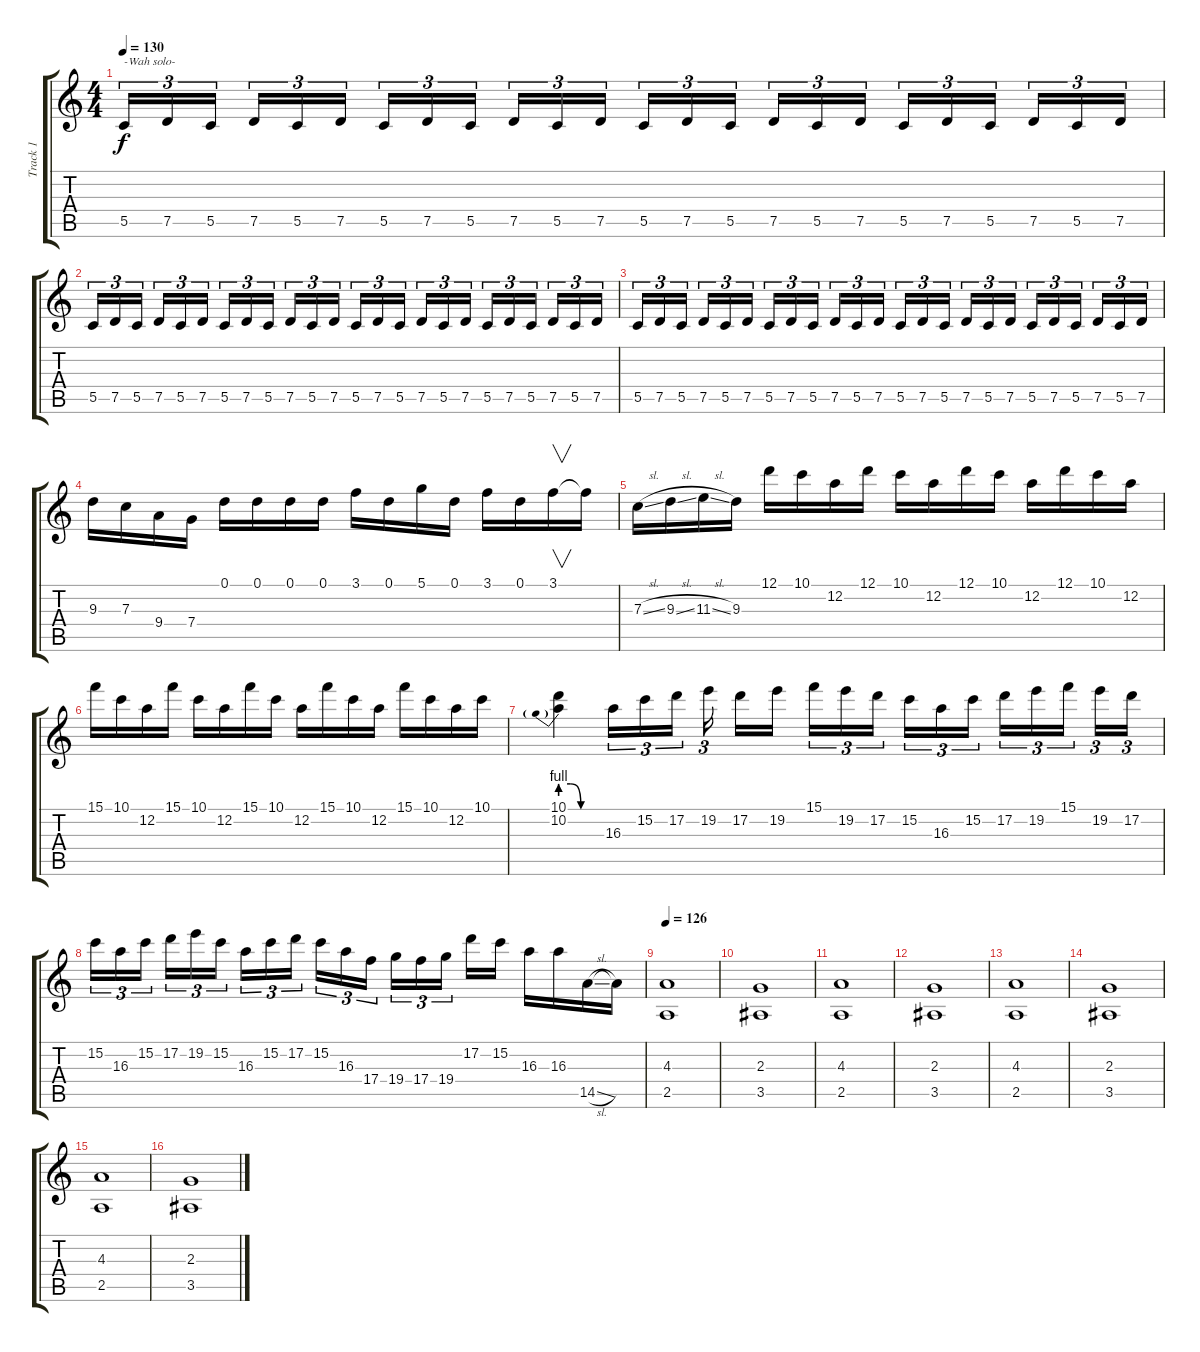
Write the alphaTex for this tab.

\track ("Track 1" "Track 1") {instrument distortionguitar}
\staff {score tabs}
\tuning (D4 A3 F3 C3 G2 D2) {hide}
\ts (4 4)
\tempo 130
\clef g2
\ks c
5.5.16{tu (3 2) txt "-Wah solo-" dy f} 7.5.16{tu (3 2)} 5.5.16{tu (3 2) beam splitsecondary} 7.5.16{tu (3 2)} 5.5.16{tu (3 2)} 7.5.16{tu (3 2)} 5.5.16{tu (3 2)} 7.5.16{tu (3 2)} 5.5.16{tu (3 2) beam splitsecondary} 7.5.16{tu (3 2)} 5.5.16{tu (3 2)} 7.5.16{tu (3 2)} 5.5.16{tu (3 2)} 7.5.16{tu (3 2)} 5.5.16{tu (3 2) beam splitsecondary} 7.5.16{tu (3 2)} 5.5.16{tu (3 2)} 7.5.16{tu (3 2)} 5.5.16{tu (3 2)} 7.5.16{tu (3 2)} 5.5.16{tu (3 2) beam splitsecondary} 7.5.16{tu (3 2)} 5.5.16{tu (3 2)} 7.5.16{tu (3 2)} |
5.5.16{tu (3 2)} 7.5.16{tu (3 2)} 5.5.16{tu (3 2) beam splitsecondary} 7.5.16{tu (3 2)} 5.5.16{tu (3 2)} 7.5.16{tu (3 2)} 5.5.16{tu (3 2)} 7.5.16{tu (3 2)} 5.5.16{tu (3 2) beam splitsecondary} 7.5.16{tu (3 2)} 5.5.16{tu (3 2)} 7.5.16{tu (3 2)} 5.5.16{tu (3 2)} 7.5.16{tu (3 2)} 5.5.16{tu (3 2) beam splitsecondary} 7.5.16{tu (3 2)} 5.5.16{tu (3 2)} 7.5.16{tu (3 2)} 5.5.16{tu (3 2)} 7.5.16{tu (3 2)} 5.5.16{tu (3 2) beam splitsecondary} 7.5.16{tu (3 2)} 5.5.16{tu (3 2)} 7.5.16{tu (3 2)} |
5.5.16{tu (3 2)} 7.5.16{tu (3 2)} 5.5.16{tu (3 2) beam splitsecondary} 7.5.16{tu (3 2)} 5.5.16{tu (3 2)} 7.5.16{tu (3 2)} 5.5.16{tu (3 2)} 7.5.16{tu (3 2)} 5.5.16{tu (3 2) beam splitsecondary} 7.5.16{tu (3 2)} 5.5.16{tu (3 2)} 7.5.16{tu (3 2)} 5.5.16{tu (3 2)} 7.5.16{tu (3 2)} 5.5.16{tu (3 2) beam splitsecondary} 7.5.16{tu (3 2)} 5.5.16{tu (3 2)} 7.5.16{tu (3 2)} 5.5.16{tu (3 2)} 7.5.16{tu (3 2)} 5.5.16{tu (3 2) beam splitsecondary} 7.5.16{tu (3 2)} 5.5.16{tu (3 2)} 7.5.16{tu (3 2)} |
9.3.16 7.3.16 9.4.16 7.4.16 0.1.16 0.1.16 0.1.16 0.1.16 3.1.16 0.1.16 5.1.16 0.1.16 3.1.16 0.1.16 3.1.16{v} 3.1{t}.16 |
7.3{sl}.16 9.3{sl}.16 11.3{sl}.16 9.3.16 12.1.16 10.1.16 12.2.16 12.1.16 10.1.16 12.2.16 12.1.16 10.1.16 12.2.16 12.1.16 10.1.16 12.2.16 |
15.1.16 10.1.16 12.2.16 15.1.16 10.1.16 12.2.16 15.1.16 10.1.16 12.2.16 15.1.16 10.1.16 12.2.16 15.1.16 10.1.16 12.2.16 10.1.16 |
(10.1{be (custom 0 4 15 4 30 0 60 0)} 10.2{be (prebend 0 4 60 4)}).4 16.3.16{tu (3 2)} 15.2.16{tu (3 2)} 17.2.16{tu (3 2) beam splitsecondary} 19.2.16{tu (3 2) beam splitsecondary} 17.2.16 19.2.16 15.1.16{tu (3 2)} 19.2.16{tu (3 2)} 17.2.16{tu (3 2) beam splitsecondary} 15.2.16{tu (3 2)} 16.3.16{tu (3 2)} 15.2.16{tu (3 2) beam splitsecondary} 17.2.16{tu (3 2)} 19.2.16{tu (3 2)} 15.1.16{tu (3 2) beam splitsecondary} 19.2.16{tu (3 2)} 17.2.16{tu (3 2)} |
15.2.16{tu (3 2)} 16.3.16{tu (3 2)} 15.2.16{tu (3 2) beam splitsecondary} 17.2.16{tu (3 2)} 19.2.16{tu (3 2)} 15.2.16{tu (3 2)} 16.3.16{tu (3 2)} 15.2.16{tu (3 2)} 17.2.16{tu (3 2) beam splitsecondary} 15.2.16{tu (3 2)} 16.3.16{tu (3 2)} 17.4.16{tu (3 2)} 19.4.16{tu (3 2)} 17.4.16{tu (3 2)} 19.4.16{tu (3 2) beam splitsecondary} 17.2.16 15.2.16 16.3.16 16.3.16 14.5{sl}.16 14.5{t}.16 |
\tempo 126
(4.3 2.5).1 |
(2.3 3.5).1 |
(4.3 2.5).1 |
(2.3 3.5).1 |
(4.3 2.5).1 |
(2.3 3.5).1 |
(4.3 2.5).1 |
(2.3 3.5).1
